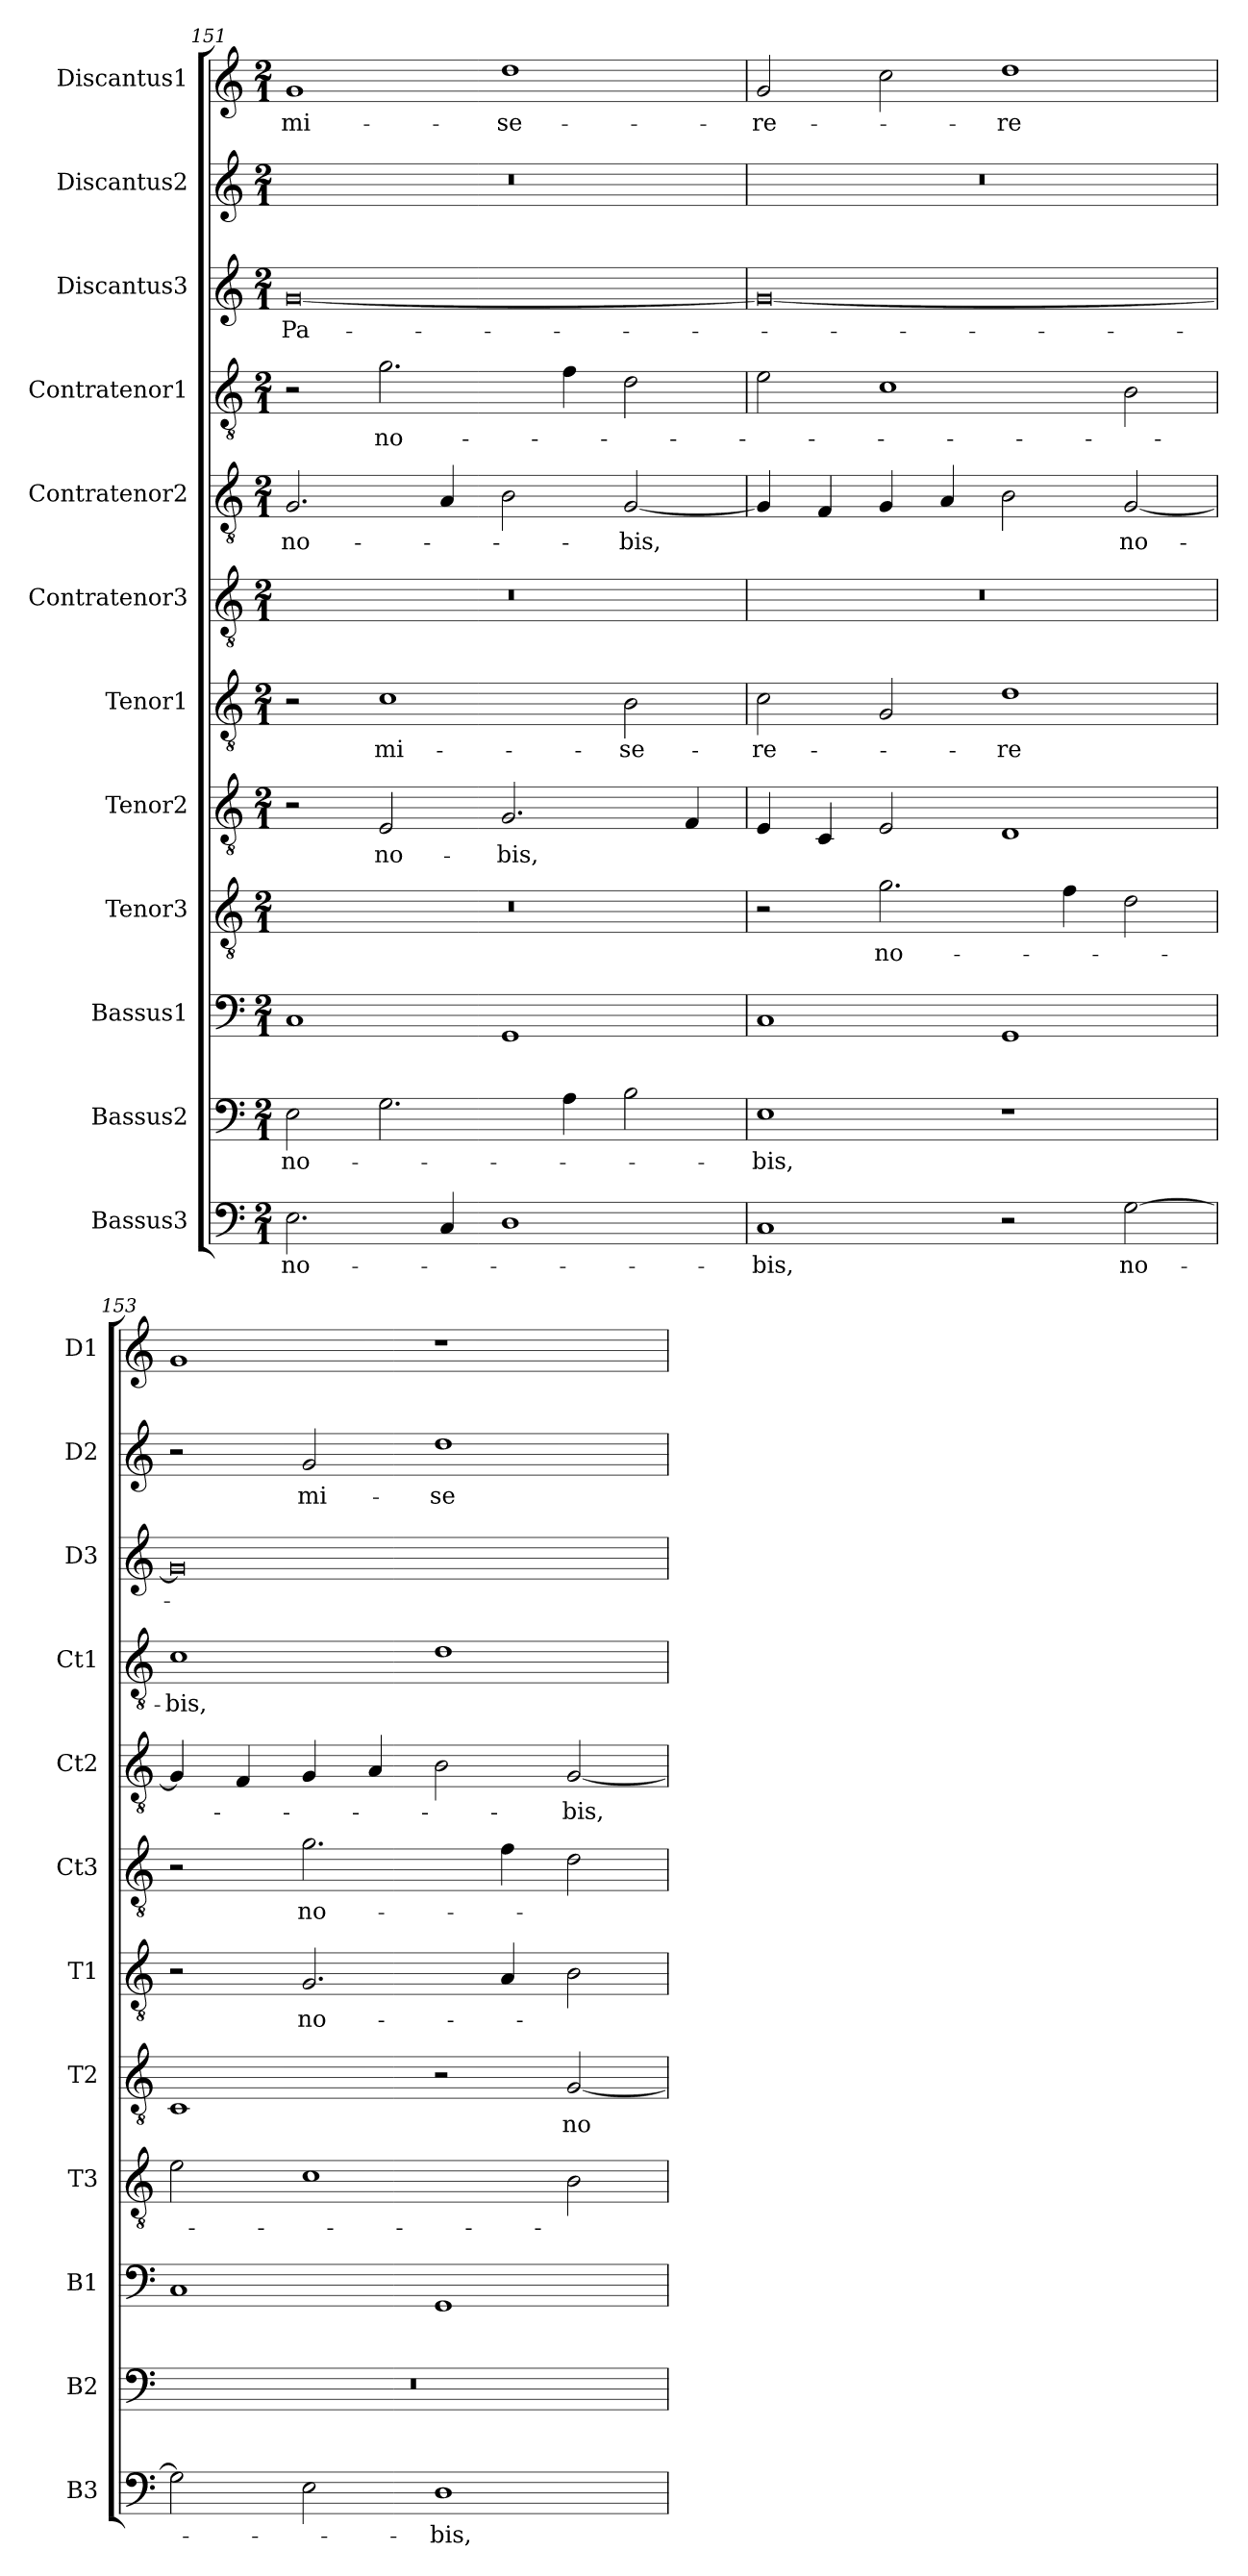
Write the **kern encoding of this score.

**kern	**text	**kern	**text	**kern	**kern	**text	**kern	**text	**kern	**text	**kern	**text	**kern	**text	**kern	**text	**kern	**text	**kern	**text	**kern	**text
*part12	*part12	*part11	*part11	*part10	*part9	*part9	*part8	*part8	*part7	*part7	*part6	*part6	*part5	*part5	*part4	*part4	*part3	*part3	*part2	*part2	*part1	*part1
*staff12	*staff12	*staff11	*staff11	*staff10	*staff9	*staff9	*staff8	*staff8	*staff7	*staff7	*staff6	*staff6	*staff5	*staff5	*staff4	*staff4	*staff3	*staff3	*staff2	*staff2	*staff1	*staff1
*I"Bassus3	*	*I"Bassus2	*	*I"Bassus1	*I"Tenor3	*	*I"Tenor2	*	*I"Tenor1	*	*I"Contratenor3	*	*I"Contratenor2	*	*I"Contratenor1	*	*I"Discantus3	*	*I"Discantus2	*	*I"Discantus1	*
*I'B3	*	*I'B2	*	*I'B1	*I'T3	*	*I'T2	*	*I'T1	*	*I'Ct3	*	*I'Ct2	*	*I'Ct1	*	*I'D3	*	*I'D2	*	*I'D1	*
*clefF4	*	*clefF4	*	*clefF4	*clefGv2	*	*clefGv2	*	*clefGv2	*	*clefGv2	*	*clefGv2	*	*clefGv2	*	*clefG2	*	*clefG2	*	*clefG2	*
*k[]	*	*k[]	*	*k[]	*k[]	*	*k[]	*	*k[]	*	*k[]	*	*k[]	*	*k[]	*	*k[]	*	*k[]	*	*k[]	*
*M2/1	*	*M2/1	*	*M2/1	*M2/1	*	*M2/1	*	*M2/1	*	*M2/1	*	*M2/1	*	*M2/1	*	*M2/1	*	*M2/1	*	*M2/1	*
=151	=151	=151	=151	=151	=151	=151	=151	=151	=151	=151	=151	=151	=151	=151	=151	=151	=151	=151	=151	=151	=151	=151
2.E\	no-	2E\	no-	1C/	0r	.	2r	.	2r	.	0r	.	2.G/	no-	2r	.	[0g/	Pa-	0r	.	1g/	mi-
.	.	2.G\	.	.	.	.	2E/	no-	1c\	mi-	.	.	.	.	2.g\	no-	.	.	.	.	.	.
4C/	.	.	.	.	.	.	.	.	.	.	.	.	4A/	.	.	.	.	.	.	.	.	.
1D\	.	.	.	1GG/	.	.	2.G/	-bis,	.	.	.	.	2B\	.	.	.	.	.	.	.	1dd\	-se-
.	.	4A\	.	.	.	.	.	.	.	.	.	.	.	.	4f\	.	.	.	.	.	.	.
.	.	2B\	.	.	.	.	.	.	2B\	-se-	.	.	[2G/	-bis,	2d\	.	.	.	.	.	.	.
.	.	.	.	.	.	.	4F/	.	.	.	.	.	.	.	.	.	.	.	.	.	.	.
=152	=152	=152	=152	=152	=152	=152	=152	=152	=152	=152	=152	=152	=152	=152	=152	=152	=152	=152	=152	=152	=152	=152
1C/	-bis,	1E\	-bis,	1C/	2r	.	4E/	.	2c\	-re-	0r	.	4G/]	.	2e\	.	0g/_	.	0r	.	2g/	-re-
.	.	.	.	.	.	.	4C/	.	.	.	.	.	4F/	.	.	.	.	.	.	.	.	.
.	.	.	.	.	2.g\	no-	2E/	.	2G/	.	.	.	4G/	.	1c\	.	.	.	.	.	2cc\	.
.	.	.	.	.	.	.	.	.	.	.	.	.	4A/	.	.	.	.	.	.	.	.	.
2r	.	1r	.	1GG/	.	.	1D/	.	1d\	-re	.	.	2B\	.	.	.	.	.	.	.	1dd\	-re
.	.	.	.	.	4f\	.	.	.	.	.	.	.	.	.	.	.	.	.	.	.	.	.
[2G\	no-	.	.	.	2d\	.	.	.	.	.	.	.	[2G/	no-	2B\	.	.	.	.	.	.	.
=153	=153	=153	=153	=153	=153	=153	=153	=153	=153	=153	=153	=153	=153	=153	=153	=153	=153	=153	=153	=153	=153	=153
2G\]	.	0r	.	1C/	2e\	.	1C/	.	2r	.	2r	.	4G/]	.	1c\	-bis,	0g/]	.	2r	.	1g/	.
.	.	.	.	.	.	.	.	.	.	.	.	.	4F/	.	.	.	.	.	.	.	.	.
2E\	.	.	.	.	1c\	.	.	.	2.G/	no-	2.g\	no-	4G/	.	.	.	.	.	2g/	mi-	.	.
.	.	.	.	.	.	.	.	.	.	.	.	.	4A/	.	.	.	.	.	.	.	.	.
1D\	-bis,	.	.	1GG/	.	.	2r	.	.	.	.	.	2B\	.	1d\	.	.	.	1dd\	-se-	1r	.
.	.	.	.	.	.	.	.	.	4A/	.	4f\	.	.	.	.	.	.	.	.	.	.	.
.	.	.	.	.	2B\	.	[2G/	no-	2B\	.	2d\	.	[2G/	-bis,	.	.	.	.	.	.	.	.
=	=	=	=	=	=	=	=	=	=	=	=	=	=	=	=	=	=	=	=	=	=	=
*-	*-	*-	*-	*-	*-	*-	*-	*-	*-	*-	*-	*-	*-	*-	*-	*-	*-	*-	*-	*-	*-	*-
